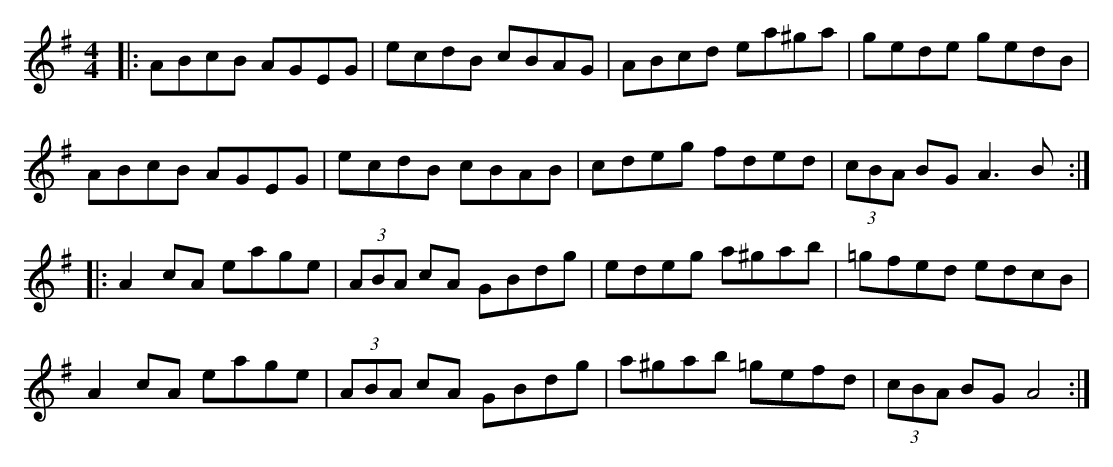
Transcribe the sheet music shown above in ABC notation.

X:1
M:4/4
K:Ador
|:ABcB AGEG|ecdB cBAG|ABcd ea^ga|gede gedB|
ABcB AGEG|ecdB cBAB|cdeg fded|(3cBA BG A3B:|
|:A2cA eage|(3ABA cA GBdg|edeg a^gab|=gfed edcB|
A2cA eage|(3ABA cA GBdg|a^gab =gefd|(3cBA BG A4:|
